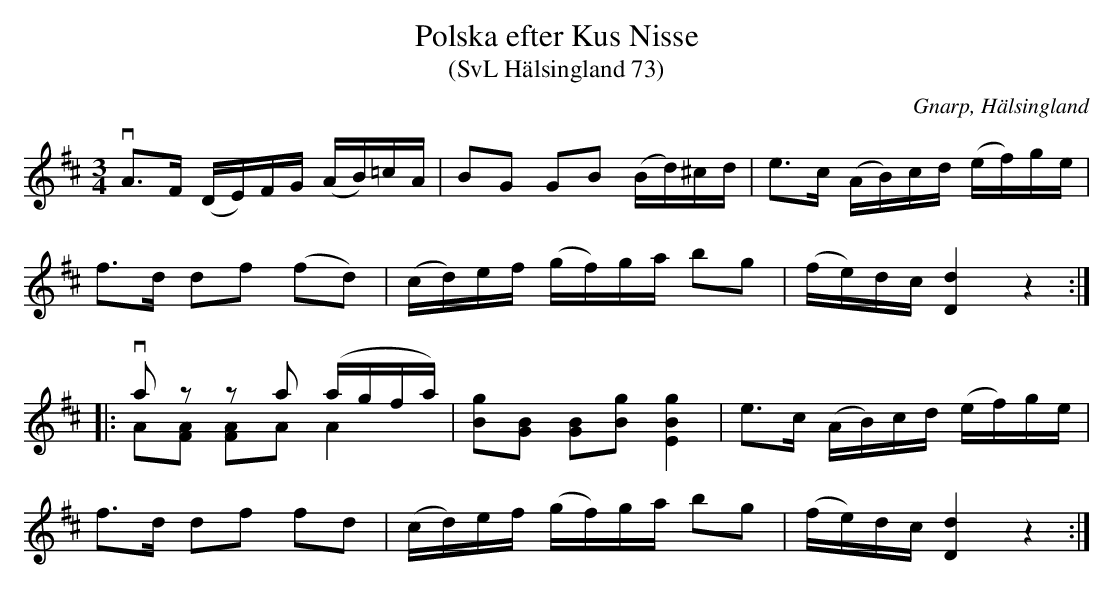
X:1
T:Polska efter Kus Nisse
T:(SvL Hälsingland 73)
O:Gnarp, Hälsingland
M:3/4
L:1/16
K:D
vA3F (DE)FG (AB)=cA|B2G2 G2B2 (Bd)^cd|e3c (AB)cd (ef)ge|
f3d d2f2 (f2d2)|(cd)ef (gf)ga b2g2|(fe)dc [dD]4 z4:|
|:va2 z2z2 a2 (agfa)&A2[AF]2 [AF]2A2 A4|[gB]2[BG]2 [BG]2[gB]2 [gBE]4|e3c (AB)cd (ef)ge|
f3d d2f2 f2d2|(cd)ef (gf)ga b2g2|(fe)dc [dD]4 z4:|
